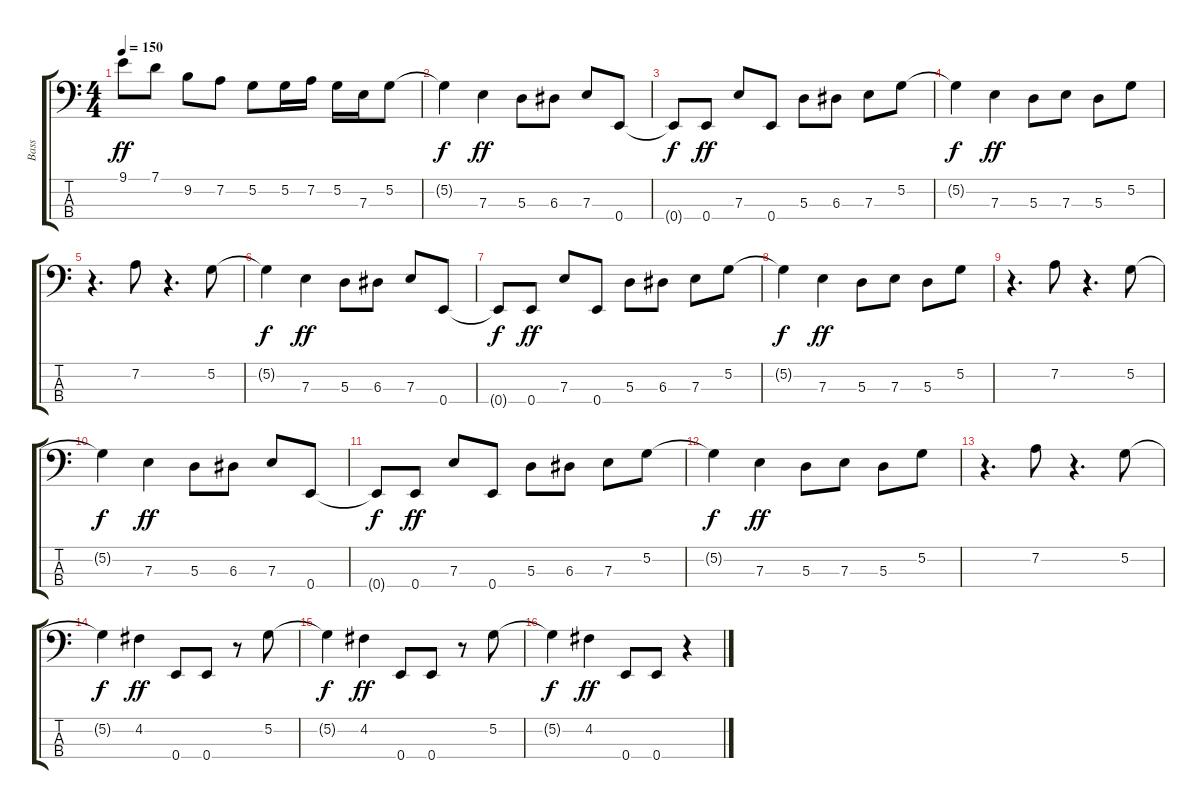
\track ("Bass" "Bass") {instrument electricbassfinger}
\staff {score tabs}
\tuning (G2 D2 A1 E1) {hide}
\ts (4 4)
\tempo 150
\clef f4
\ks c
9.1.8{dy ff} 7.1.8 9.2.8 7.2.8 5.2.8 5.2.16 7.2.16 5.2.16 7.3.16 5.2.8 |
5.2{t}.4{dy f} 7.3.4{dy ff} 5.3.8 6.3.8 7.3.8 0.4.8 |
0.4{t}.8{dy f} 0.4.8{dy ff} 7.3.8 0.4.8 5.3.8 6.3.8 7.3.8 5.2.8 |
5.2{t}.4{dy f} 7.3.4{dy ff} 5.3.8 7.3.8 5.3.8 5.2.8 |
r.4{d} 7.2.8 r.4{d} 5.2.8 |
5.2{t}.4{dy f} 7.3.4{dy ff} 5.3.8 6.3.8 7.3.8 0.4.8 |
0.4{t}.8{dy f} 0.4.8{dy ff} 7.3.8 0.4.8 5.3.8 6.3.8 7.3.8 5.2.8 |
5.2{t}.4{dy f} 7.3.4{dy ff} 5.3.8 7.3.8 5.3.8 5.2.8 |
r.4{d} 7.2.8 r.4{d} 5.2.8 |
5.2{t}.4{dy f} 7.3.4{dy ff} 5.3.8 6.3.8 7.3.8 0.4.8 |
0.4{t}.8{dy f} 0.4.8{dy ff} 7.3.8 0.4.8 5.3.8 6.3.8 7.3.8 5.2.8 |
5.2{t}.4{dy f} 7.3.4{dy ff} 5.3.8 7.3.8 5.3.8 5.2.8 |
r.4{d} 7.2.8 r.4{d} 5.2.8 |
5.2{t}.4{dy f} 4.2.4{dy ff} 0.4.8 0.4.8 r.8 5.2.8 |
5.2{t}.4{dy f} 4.2.4{dy ff} 0.4.8 0.4.8 r.8 5.2.8 |
5.2{t}.4{dy f} 4.2.4{dy ff} 0.4.8 0.4.8 r.4
